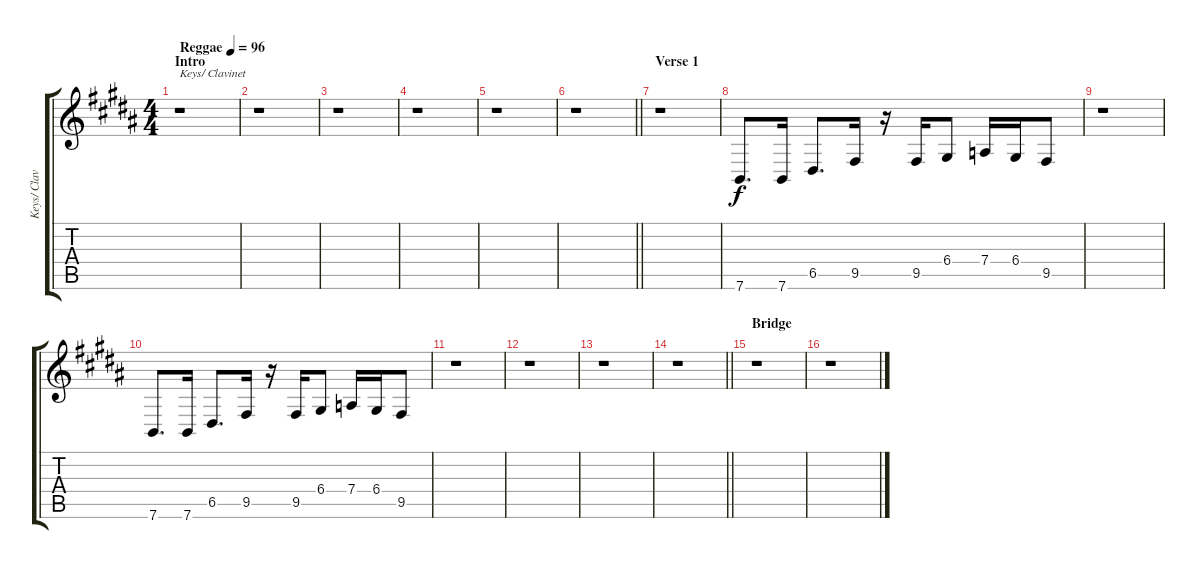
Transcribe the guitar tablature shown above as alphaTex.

\track ("Keys/ Clav" "Keys/ Clav") {instrument clavinet}
\staff {score tabs}
\tuning (E4 B3 G3 D3 A2 E2) {hide}
\ts (4 4)
\section ("" "Intro")
\tempo (96 "Reggae")
\clef g2
\ks b
r.1{txt "Keys/ Clavinet" dy f instrument clavinet} |
r.1 |
r.1 |
r.1 |
r.1 |
\barLineRight lightlight
r.1 |
\section ("" "Verse 1")
r.1 |
7.6.8{d} 7.6.16 6.5.8{d} 9.5.16 r.16 9.5.16 6.4.8 7.4.16 6.4.16 9.5.8 |
r.1 |
7.6.8{d} 7.6.16 6.5.8{d} 9.5.16 r.16 9.5.16 6.4.8 7.4.16 6.4.16 9.5.8 |
r.1 |
r.1 |
r.1 |
\barLineRight lightlight
r.1 |
\section ("" "Bridge")
r.1 |
r.1
